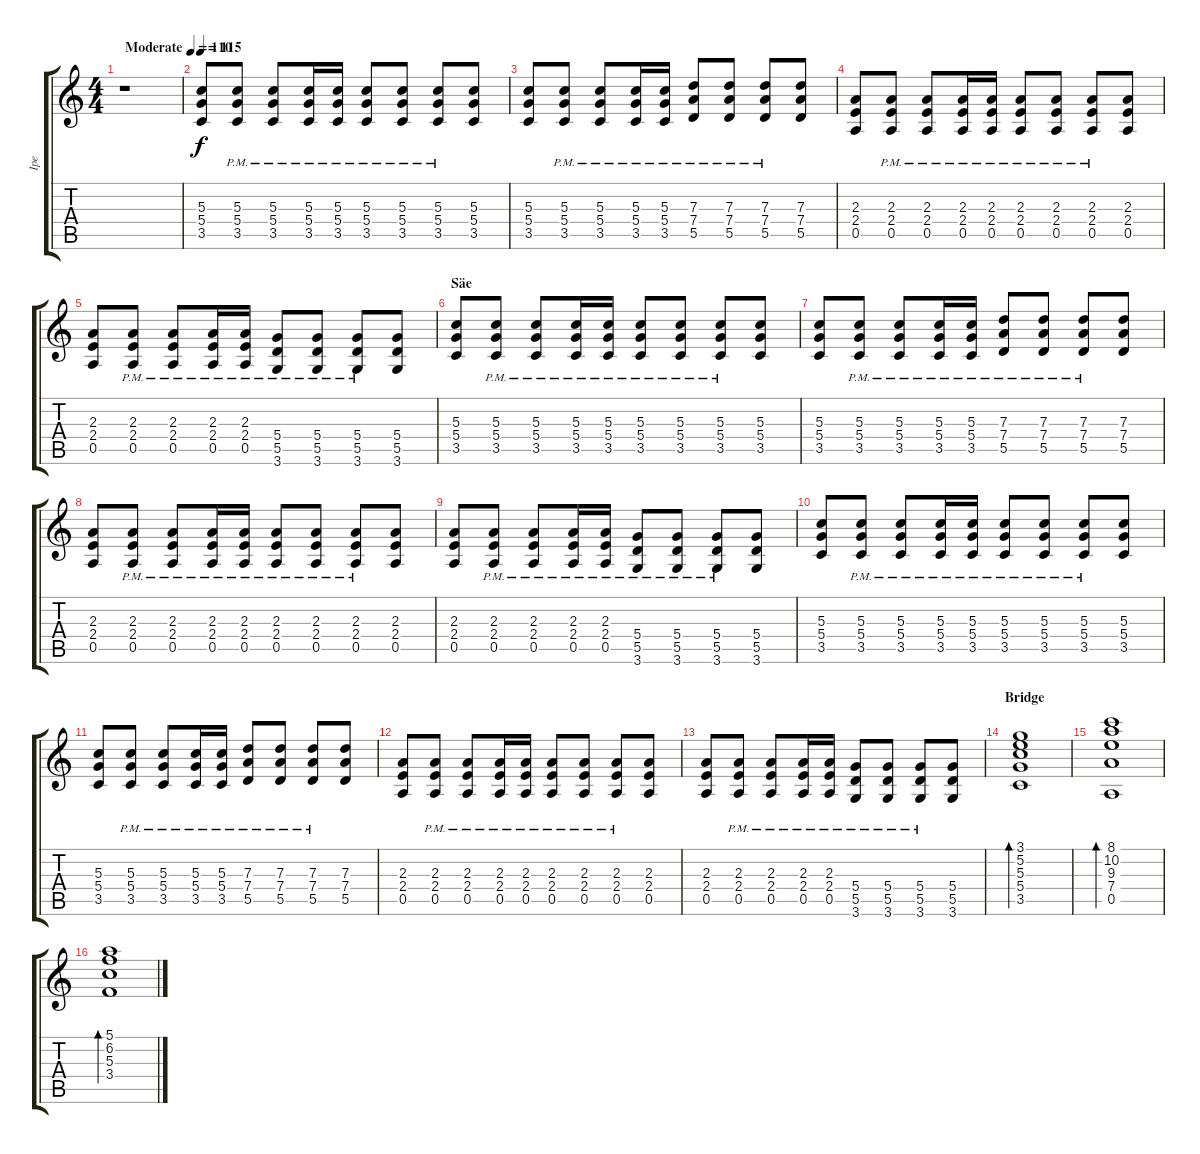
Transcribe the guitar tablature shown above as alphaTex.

\track ("Ipe" "Ipe") {instrument electricguitarclean}
\staff {score tabs}
\tuning (E4 B3 G3 D3 A2 E2) {hide}
\ts (4 4)
\tempo (110 "Moderate")
\clef g2
\ks c
r.1{dy f instrument electricguitarclean} |
\tempo 115
(5.3 5.4 3.5).8 (5.3{pm} 5.4{pm} 3.5{pm}).8 (5.3{pm} 5.4{pm} 3.5{pm}).8 (5.3{pm} 5.4{pm} 3.5{pm}).16 (5.3{pm} 5.4{pm} 3.5{pm}).16 (5.3{pm} 5.4{pm} 3.5{pm}).8 (5.3{pm} 5.4{pm} 3.5{pm}).8 (5.3{pm} 5.4{pm} 3.5{pm}).8 (5.3 5.4 3.5).8 |
(5.3 5.4 3.5).8 (5.3{pm} 5.4{pm} 3.5{pm}).8 (5.3{pm} 5.4{pm} 3.5{pm}).8 (5.3{pm} 5.4{pm} 3.5{pm}).16 (5.3{pm} 5.4{pm} 3.5{pm}).16 (7.3{pm} 7.4{pm} 5.5{pm}).8 (7.3{pm} 7.4{pm} 5.5{pm}).8 (7.3{pm} 7.4{pm} 5.5{pm}).8 (7.3 7.4 5.5).8 |
(2.3 2.4 0.5).8 (2.3{pm} 2.4{pm} 0.5{pm}).8 (2.3{pm} 2.4{pm} 0.5{pm}).8 (2.3{pm} 2.4{pm} 0.5{pm}).16 (2.3{pm} 2.4{pm} 0.5{pm}).16 (2.3{pm} 2.4{pm} 0.5{pm}).8 (2.3{pm} 2.4{pm} 0.5{pm}).8 (2.3{pm} 2.4{pm} 0.5{pm}).8 (2.3 2.4 0.5).8 |
(2.3 2.4 0.5).8 (2.3{pm} 2.4{pm} 0.5{pm}).8 (2.3{pm} 2.4{pm} 0.5{pm}).8 (2.3{pm} 2.4{pm} 0.5{pm}).16 (2.3{pm} 2.4{pm} 0.5{pm}).16 (5.4{pm} 5.5{pm} 3.6).8 (5.4{pm} 5.5{pm} 3.6).8 (5.4{pm} 5.5{pm} 3.6).8 (5.4 5.5 3.6).8 |
\section ("" "Säe")
(5.3 5.4 3.5).8 (5.3{pm} 5.4{pm} 3.5{pm}).8 (5.3{pm} 5.4{pm} 3.5{pm}).8 (5.3{pm} 5.4{pm} 3.5{pm}).16 (5.3{pm} 5.4{pm} 3.5{pm}).16 (5.3{pm} 5.4{pm} 3.5{pm}).8 (5.3{pm} 5.4{pm} 3.5{pm}).8 (5.3{pm} 5.4{pm} 3.5{pm}).8 (5.3 5.4 3.5).8 |
(5.3 5.4 3.5).8 (5.3{pm} 5.4{pm} 3.5{pm}).8 (5.3{pm} 5.4{pm} 3.5{pm}).8 (5.3{pm} 5.4{pm} 3.5{pm}).16 (5.3{pm} 5.4{pm} 3.5{pm}).16 (7.3{pm} 7.4{pm} 5.5{pm}).8 (7.3{pm} 7.4{pm} 5.5{pm}).8 (7.3{pm} 7.4{pm} 5.5{pm}).8 (7.3 7.4 5.5).8 |
(2.3 2.4 0.5).8 (2.3{pm} 2.4{pm} 0.5{pm}).8 (2.3{pm} 2.4{pm} 0.5{pm}).8 (2.3{pm} 2.4{pm} 0.5{pm}).16 (2.3{pm} 2.4{pm} 0.5{pm}).16 (2.3{pm} 2.4{pm} 0.5{pm}).8 (2.3{pm} 2.4{pm} 0.5{pm}).8 (2.3{pm} 2.4{pm} 0.5{pm}).8 (2.3 2.4 0.5).8 |
(2.3 2.4 0.5).8 (2.3{pm} 2.4{pm} 0.5{pm}).8 (2.3{pm} 2.4{pm} 0.5{pm}).8 (2.3{pm} 2.4{pm} 0.5{pm}).16 (2.3{pm} 2.4{pm} 0.5{pm}).16 (5.4{pm} 5.5{pm} 3.6).8 (5.4{pm} 5.5{pm} 3.6).8 (5.4{pm} 5.5{pm} 3.6).8 (5.4 5.5 3.6).8 |
(5.3 5.4 3.5).8 (5.3{pm} 5.4{pm} 3.5{pm}).8 (5.3{pm} 5.4{pm} 3.5{pm}).8 (5.3{pm} 5.4{pm} 3.5{pm}).16 (5.3{pm} 5.4{pm} 3.5{pm}).16 (5.3{pm} 5.4{pm} 3.5{pm}).8 (5.3{pm} 5.4{pm} 3.5{pm}).8 (5.3{pm} 5.4{pm} 3.5{pm}).8 (5.3 5.4 3.5).8 |
(5.3 5.4 3.5).8 (5.3{pm} 5.4{pm} 3.5{pm}).8 (5.3{pm} 5.4{pm} 3.5{pm}).8 (5.3{pm} 5.4{pm} 3.5{pm}).16 (5.3{pm} 5.4{pm} 3.5{pm}).16 (7.3{pm} 7.4{pm} 5.5{pm}).8 (7.3{pm} 7.4{pm} 5.5{pm}).8 (7.3{pm} 7.4{pm} 5.5{pm}).8 (7.3 7.4 5.5).8 |
(2.3 2.4 0.5).8 (2.3{pm} 2.4{pm} 0.5{pm}).8 (2.3{pm} 2.4{pm} 0.5{pm}).8 (2.3{pm} 2.4{pm} 0.5{pm}).16 (2.3{pm} 2.4{pm} 0.5{pm}).16 (2.3{pm} 2.4{pm} 0.5{pm}).8 (2.3{pm} 2.4{pm} 0.5{pm}).8 (2.3{pm} 2.4{pm} 0.5{pm}).8 (2.3 2.4 0.5).8 |
(2.3 2.4 0.5).8 (2.3{pm} 2.4{pm} 0.5{pm}).8 (2.3{pm} 2.4{pm} 0.5{pm}).8 (2.3{pm} 2.4{pm} 0.5{pm}).16 (2.3{pm} 2.4{pm} 0.5{pm}).16 (5.4{pm} 5.5{pm} 3.6).8 (5.4{pm} 5.5{pm} 3.6).8 (5.4{pm} 5.5{pm} 3.6).8 (5.4 5.5 3.6).8 |
\section ("" "Bridge")
(3.1 5.2 5.3 5.4 3.5).1{bd 240} |
(8.1 10.2 9.3 7.4 0.5).1{bd 240} |
(5.1 6.2 5.3 3.4).1{bd 240}
